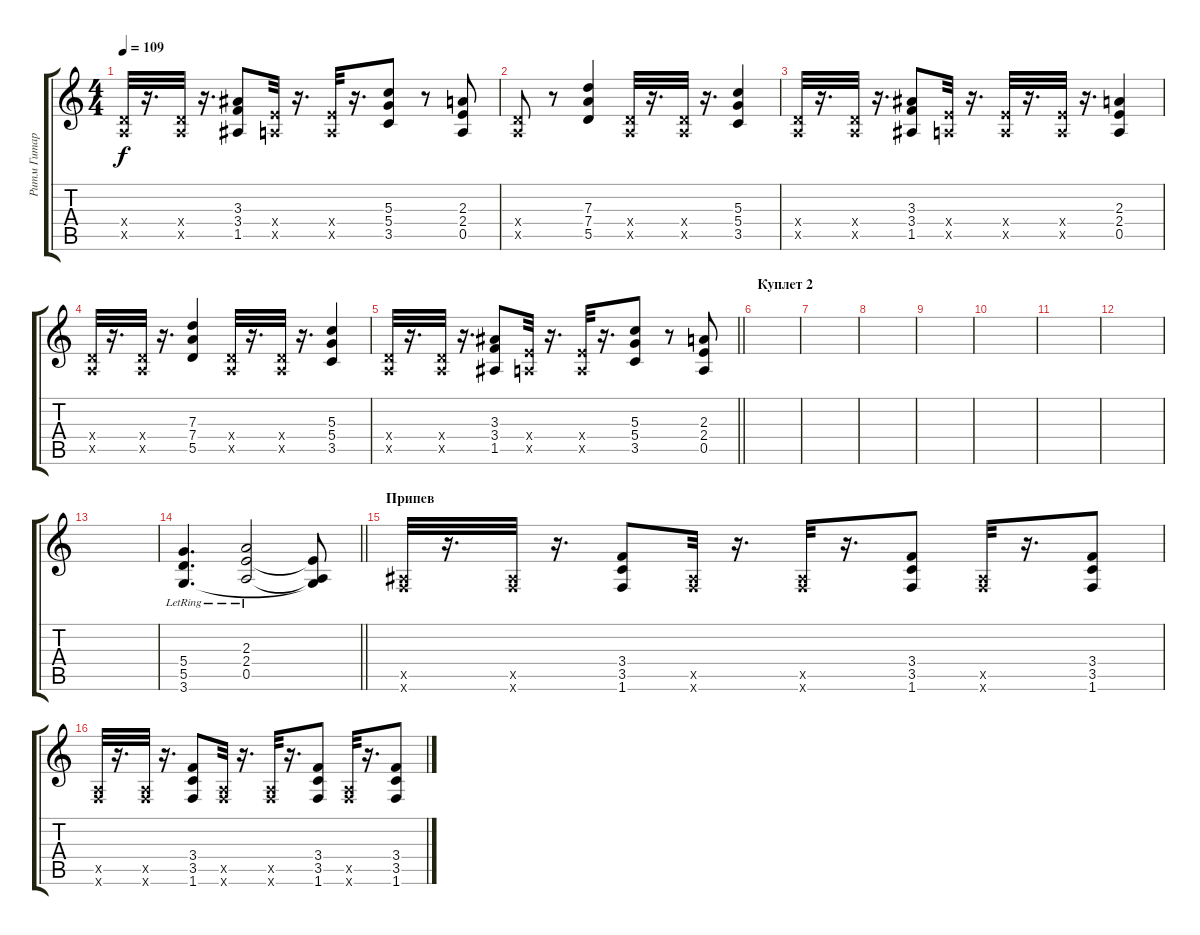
\track ("Ритм Гитара" "Ритм Гитар") {instrument distortionguitar}
\staff {score tabs}
\tuning (E4 B3 G3 D3 A2 E2) {hide}
\ts (4 4)
\tempo 109
\clef g2
\ks c
(0.4{x} 0.5{x}).32{dy f} r.16{d} (0.4{x} 0.5{x}).32 r.16{d} (3.3 3.4 1.5).8 (2.4{x} 0.5{x}).32 r.16{d} (2.4{x} 0.5{x}).32 r.16{d} (5.3 5.4 3.5).8 r.8 (2.3 2.4 0.5).8 |
(0.4{x} 0.5{x}).8 r.8 (7.3 7.4 5.5).4 (0.4{x} 0.5{x}).32 r.16{d} (0.4{x} 0.5{x}).32 r.16{d} (5.3 5.4 3.5).4 |
(0.4{x} 0.5{x}).32 r.16{d} (0.4{x} 0.5{x}).32 r.16{d} (3.3 3.4 1.5).8 (2.4{x} 0.5{x}).32 r.16{d} (2.4{x} 0.5{x}).32 r.16{d} (2.4{x} 0.5{x}).32 r.16{d} (2.3 2.4 0.5).4 |
(0.4{x} 0.5{x}).32 r.16{d} (0.4{x} 0.5{x}).32 r.16{d} (7.3 7.4 5.5).4 (0.4{x} 0.5{x}).32 r.16{d} (0.4{x} 0.5{x}).32 r.16{d} (5.3 5.4 3.5).4 |
\barLineRight lightlight
(0.4{x} 0.5{x}).32 r.16{d} (0.4{x} 0.5{x}).32 r.16{d} (3.3 3.4 1.5).8 (2.4{x} 0.5{x}).32 r.16{d} (2.4{x} 0.5{x}).32 r.16{d} (5.3 5.4 3.5).8 r.8 (2.3 2.4 0.5).8 |
\section ("" "Куплет 2 ")
|
|
|
|
|
|
|
|
\barLineRight lightlight
(5.4{lr} 5.5 3.6).4{d} (2.3 2.4{lr} 0.5).2 (2.4{t} 0.5{t} 3.6{t}).8 |
\section ("" "Припев")
(1.5{x} 1.6{x}).32 r.16{d} (1.5{x} 1.6{x}).32 r.16{d} (3.4 3.5 1.6).8 (1.5{x} 1.6{x}).32 r.16{d} (1.5{x} 1.6{x}).32 r.16{d} (3.4 3.5 1.6).8 (1.5{x} 1.6{x}).32 r.16{d} (3.4 3.5 1.6).8 |
(0.5{x} 1.6{x}).32 r.16{d} (0.5{x} 1.6{x}).32 r.16{d} (3.4 3.5 1.6).8 (0.5{x} 1.6{x}).32 r.16{d} (0.5{x} 1.6{x}).32 r.16{d} (3.4 3.5 1.6).8 (0.5{x} 1.6{x}).32 r.16{d} (3.4 3.5 1.6).8
